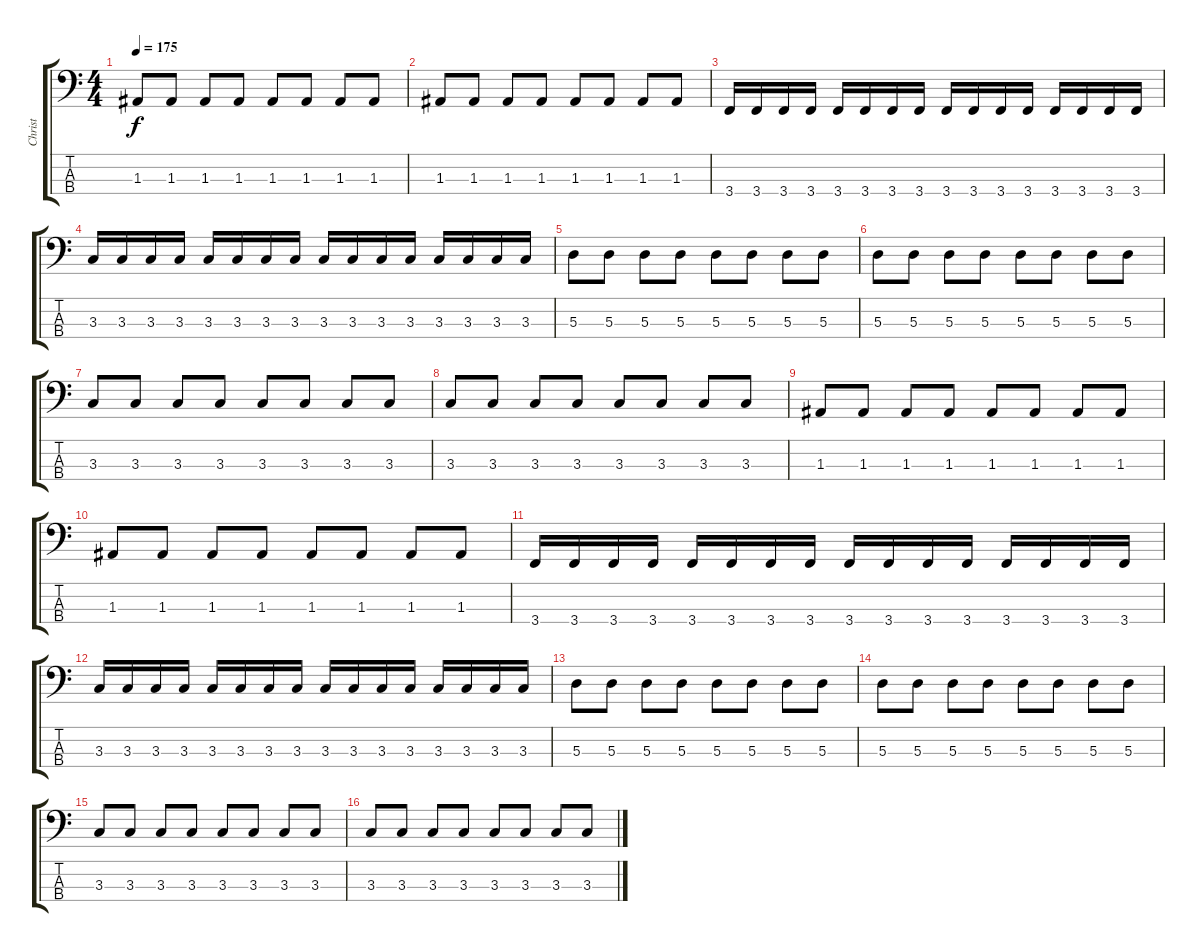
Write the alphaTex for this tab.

\track ("Christ" "Christ") {instrument electricbasspick}
\staff {score tabs}
\tuning (G2 D2 A1 D1) {hide}
\ts (4 4)
\tempo 175
\clef f4
\ks c
1.3.8{dy f} 1.3.8 1.3.8 1.3.8 1.3.8 1.3.8 1.3.8 1.3.8 |
1.3.8 1.3.8 1.3.8 1.3.8 1.3.8 1.3.8 1.3.8 1.3.8 |
3.4.16 3.4.16 3.4.16 3.4.16 3.4.16 3.4.16 3.4.16 3.4.16 3.4.16 3.4.16 3.4.16 3.4.16 3.4.16 3.4.16 3.4.16 3.4.16 |
3.3.16 3.3.16 3.3.16 3.3.16 3.3.16 3.3.16 3.3.16 3.3.16 3.3.16 3.3.16 3.3.16 3.3.16 3.3.16 3.3.16 3.3.16 3.3.16 |
5.3.8 5.3.8 5.3.8 5.3.8 5.3.8 5.3.8 5.3.8 5.3.8 |
5.3.8 5.3.8 5.3.8 5.3.8 5.3.8 5.3.8 5.3.8 5.3.8 |
3.3.8 3.3.8 3.3.8 3.3.8 3.3.8 3.3.8 3.3.8 3.3.8 |
3.3.8 3.3.8 3.3.8 3.3.8 3.3.8 3.3.8 3.3.8 3.3.8 |
1.3.8 1.3.8 1.3.8 1.3.8 1.3.8 1.3.8 1.3.8 1.3.8 |
1.3.8 1.3.8 1.3.8 1.3.8 1.3.8 1.3.8 1.3.8 1.3.8 |
3.4.16 3.4.16 3.4.16 3.4.16 3.4.16 3.4.16 3.4.16 3.4.16 3.4.16 3.4.16 3.4.16 3.4.16 3.4.16 3.4.16 3.4.16 3.4.16 |
3.3.16 3.3.16 3.3.16 3.3.16 3.3.16 3.3.16 3.3.16 3.3.16 3.3.16 3.3.16 3.3.16 3.3.16 3.3.16 3.3.16 3.3.16 3.3.16 |
5.3.8 5.3.8 5.3.8 5.3.8 5.3.8 5.3.8 5.3.8 5.3.8 |
5.3.8 5.3.8 5.3.8 5.3.8 5.3.8 5.3.8 5.3.8 5.3.8 |
3.3.8 3.3.8 3.3.8 3.3.8 3.3.8 3.3.8 3.3.8 3.3.8 |
3.3.8 3.3.8 3.3.8 3.3.8 3.3.8 3.3.8 3.3.8 3.3.8
